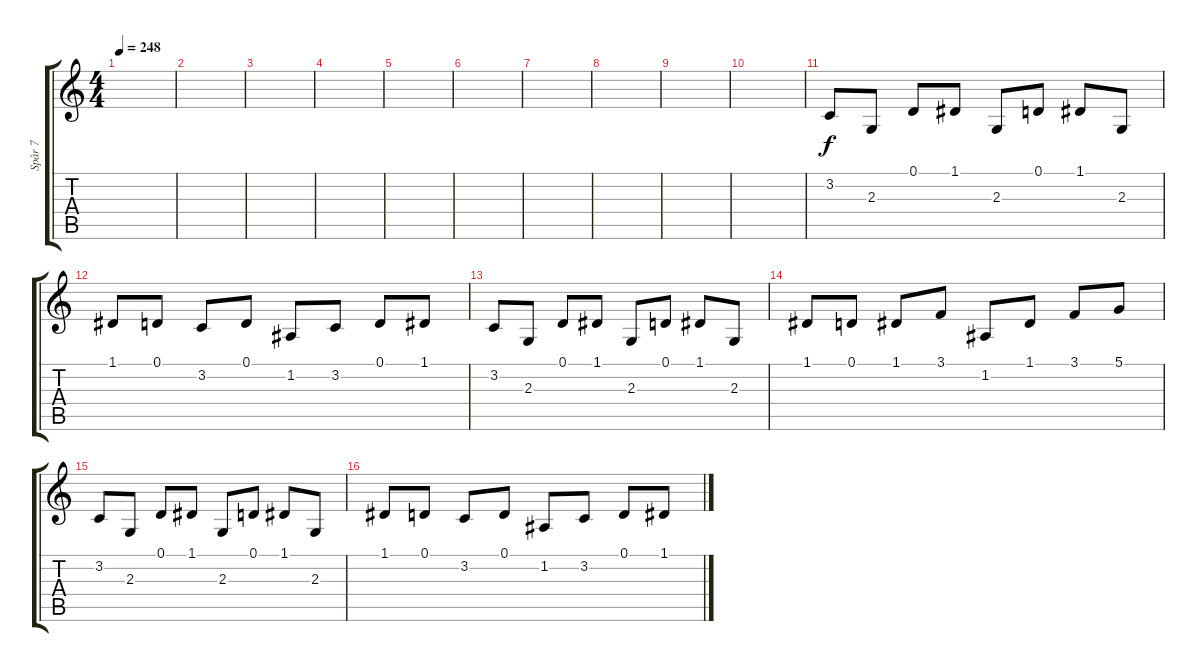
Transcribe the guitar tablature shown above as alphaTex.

\track ("Spår 7" "Spår 7") {instrument lead2sawtooth}
\staff {score tabs}
\tuning (D4 A3 F3 C3 G2 C2) {hide}
\ts (4 4)
\tempo 248
\clef g2
\ks c
|
|
|
|
|
|
|
|
|
|
3.2.8 2.3.8 0.1.8 1.1.8 2.3.8 0.1.8 1.1.8 2.3.8 |
1.1.8 0.1.8 3.2.8 0.1.8 1.2.8 3.2.8 0.1.8 1.1.8 |
3.2.8 2.3.8 0.1.8 1.1.8 2.3.8 0.1.8 1.1.8 2.3.8 |
1.1.8 0.1.8 1.1.8 3.1.8 1.2.8 1.1.8 3.1.8 5.1.8 |
3.2.8 2.3.8 0.1.8 1.1.8 2.3.8 0.1.8 1.1.8 2.3.8 |
1.1.8 0.1.8 3.2.8 0.1.8 1.2.8 3.2.8 0.1.8 1.1.8
